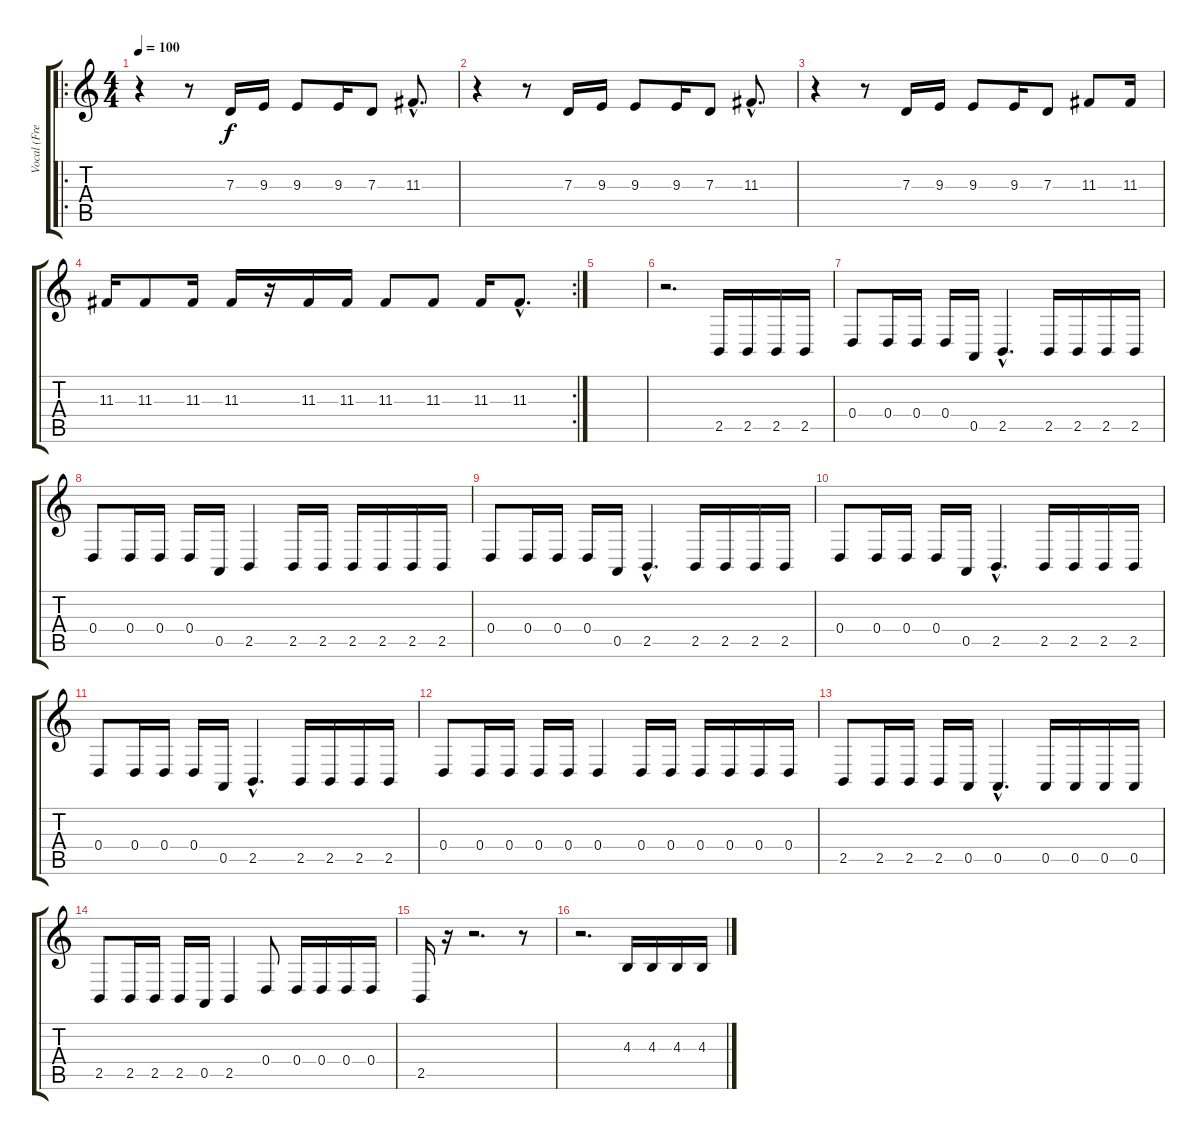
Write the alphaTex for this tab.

\track ("Vocal (Fred)" "Vocal (Fre") {instrument synthvoice}
\staff {score tabs}
\tuning (E4 B3 G3 D3 A2 E2) {hide}
\ro
\ts (4 4)
\tempo 100
\clef g2
\ks c
r.4{dy f} r.8 7.3.16 9.3.16 9.3.8 9.3.16 7.3.8 11.3{hac}.8{d} |
r.4 r.8 7.3.16 9.3.16 9.3.8 9.3.16 7.3.8 11.3{hac}.8{d} |
r.4 r.8 7.3.16 9.3.16 9.3.8 9.3.16 7.3.8 11.3.8 11.3.16 |
\rc 2
11.3.16 11.3.8 11.3.16 11.3.16 r.16 11.3.16 11.3.16 11.3.8 11.3.8 11.3.16 11.3{hac}.8{d} |
|
r.2{d} 2.5.16 2.5.16 2.5.16 2.5.16 |
0.4.8 0.4.16 0.4.16 0.4.16 0.5.16 2.5{hac}.4{d} 2.5.16 2.5.16 2.5.16 2.5.16 |
0.4.8 0.4.16 0.4.16 0.4.16 0.5.16 2.5.4 2.5.16 2.5.16 2.5.16 2.5.16 2.5.16 2.5.16 |
0.4.8 0.4.16 0.4.16 0.4.16 0.5.16 2.5{hac}.4{d} 2.5.16 2.5.16 2.5.16 2.5.16 |
0.4.8 0.4.16 0.4.16 0.4.16 0.5.16 2.5{hac}.4{d} 2.5.16 2.5.16 2.5.16 2.5.16 |
0.4.8 0.4.16 0.4.16 0.4.16 0.5.16 2.5{hac}.4{d} 2.5.16 2.5.16 2.5.16 2.5.16 |
0.4.8 0.4.16 0.4.16 0.4.16 0.4.16 0.4.4 0.4.16 0.4.16 0.4.16 0.4.16 0.4.16 0.4.16 |
2.5.8 2.5.16 2.5.16 2.5.16 0.5.16 0.5{hac}.4{d} 0.5.16 0.5.16 0.5.16 0.5.16 |
2.5.8 2.5.16 2.5.16 2.5.16 0.5.16 2.5.4 0.4.8 0.4.16 0.4.16 0.4.16 0.4.16 |
2.5.16 r.16 r.2{d} r.8 |
r.2{d} 4.3.16 4.3.16 4.3.16 4.3.16
